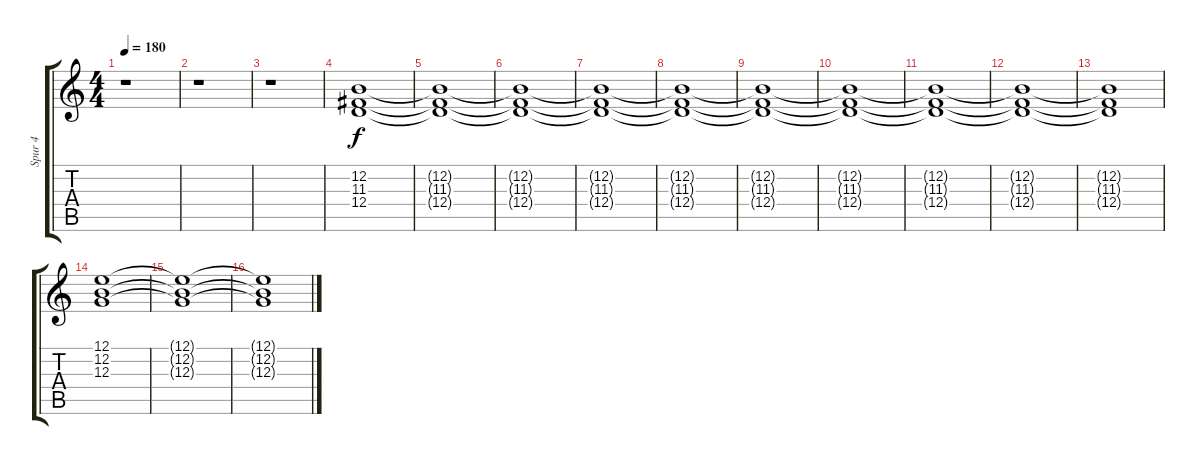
\track ("Spur 4" "Spur 4") {instrument synthstrings1}
\staff {score tabs}
\tuning (E4 B3 G3 D3 A2 E2) {hide}
\ts (4 4)
\tempo 180
\clef g2
\ks c
r.1{dy f} |
r.1 |
r.1 |
(12.2 11.3 12.4).1 |
(12.2{t} 11.3{t} 12.4{t}).1 |
(12.2{t} 11.3{t} 12.4{t}).1 |
(12.2{t} 11.3{t} 12.4{t}).1 |
(12.2{t} 11.3{t} 12.4{t}).1 |
(12.2{t} 11.3{t} 12.4{t}).1 |
(12.2{t} 11.3{t} 12.4{t}).1 |
(12.2{t} 11.3{t} 12.4{t}).1 |
(12.2{t} 11.3{t} 12.4{t}).1 |
(12.2{t} 11.3{t} 12.4{t}).1 |
(12.1 12.2 12.3).1 |
(12.1{t} 12.2{t} 12.3{t}).1 |
(12.1{t} 12.2{t} 12.3{t}).1
